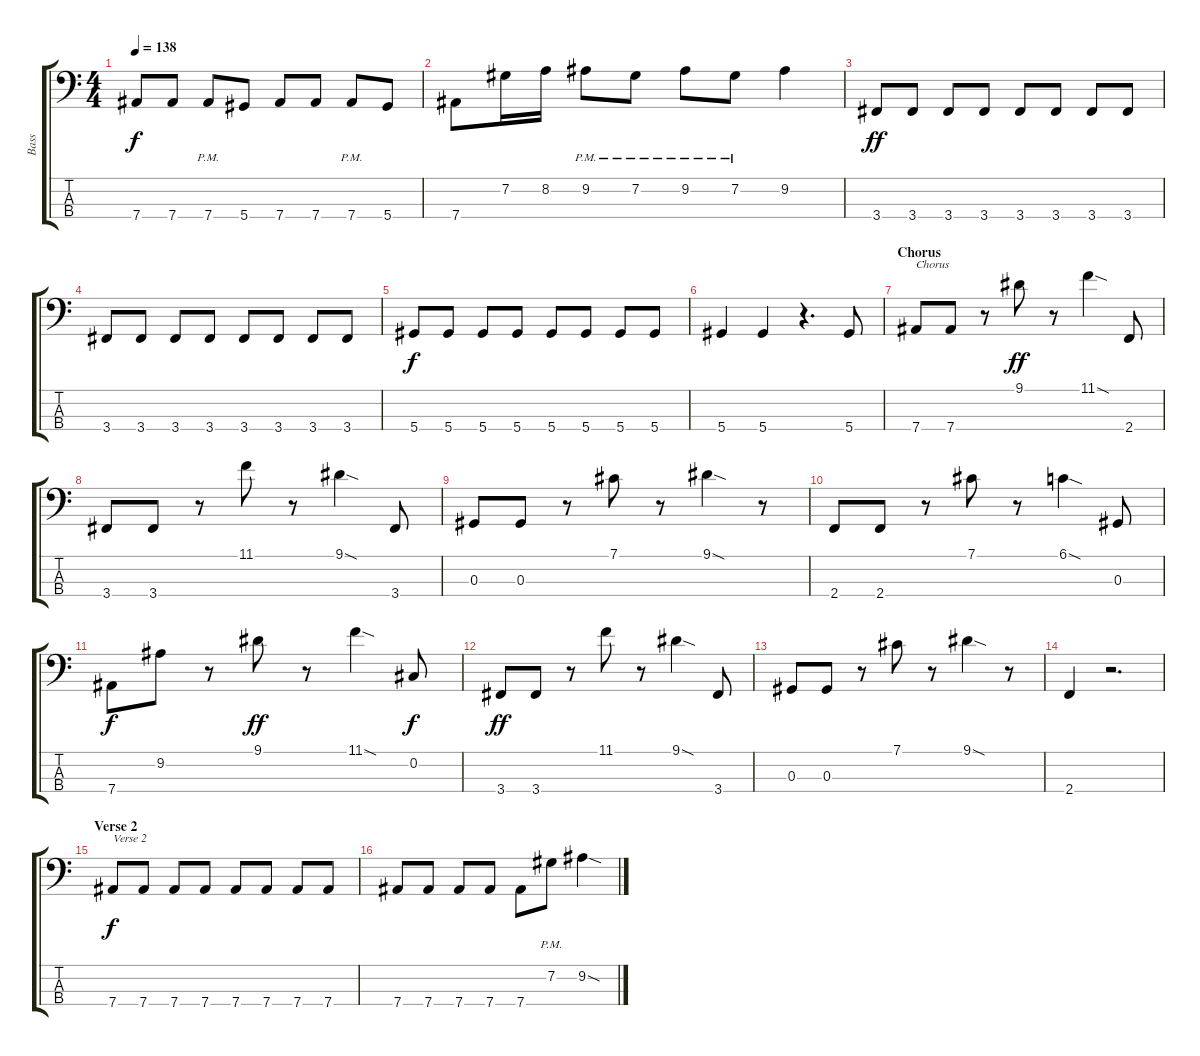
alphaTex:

\track ("Bass" "Bass") {instrument electricbassfinger}
\staff {score tabs}
\tuning (Gb2 Db2 Ab1 Eb1) {hide}
\ts (4 4)
\tempo 138
\clef f4
\ks c
7.4.8{dy f} 7.4.8 7.4{pm}.8 5.4.8 7.4.8 7.4.8 7.4{pm}.8 5.4.8 |
7.4.8 7.2.16 8.2.16 9.2{pm}.8 7.2{pm}.8 9.2{pm}.8 7.2{pm}.8 9.2.4 |
3.4.8{dy ff} 3.4.8 3.4.8 3.4.8 3.4.8 3.4.8 3.4.8 3.4.8 |
3.4.8 3.4.8 3.4.8 3.4.8 3.4.8 3.4.8 3.4.8 3.4.8 |
5.4.8{dy f} 5.4.8 5.4.8 5.4.8 5.4.8 5.4.8 5.4.8 5.4.8 |
5.4.4 5.4.4 r.4{d} 5.4.8 |
\section ("" "Chorus")
7.4.8{txt "Chorus"} 7.4.8 r.8 9.1.8{dy ff} r.8 11.1{sod}.4 2.4.8 |
3.4.8 3.4.8 r.8 11.1.8 r.8 9.1{sod}.4 3.4.8 |
0.3.8 0.3.8 r.8 7.1.8 r.8 9.1{sod}.4 r.8 |
2.4.8 2.4.8 r.8 7.1.8 r.8 6.1{sod}.4 0.3.8 |
7.4.8{dy f} 9.2.8 r.8 9.1.8{dy ff} r.8 11.1{sod}.4 0.2.8{dy f} |
3.4.8{dy ff} 3.4.8 r.8 11.1.8 r.8 9.1{sod}.4 3.4.8 |
0.3.8 0.3.8 r.8 7.1.8 r.8 9.1{sod}.4 r.8 |
2.4.4 r.2{d} |
\section ("" "Verse 2")
7.4.8{txt "Verse 2" dy f} 7.4.8 7.4.8 7.4.8 7.4.8 7.4.8 7.4.8 7.4.8 |
7.4.8 7.4.8 7.4.8 7.4.8 7.4.8 7.2{pm}.8 9.2{sod}.4
